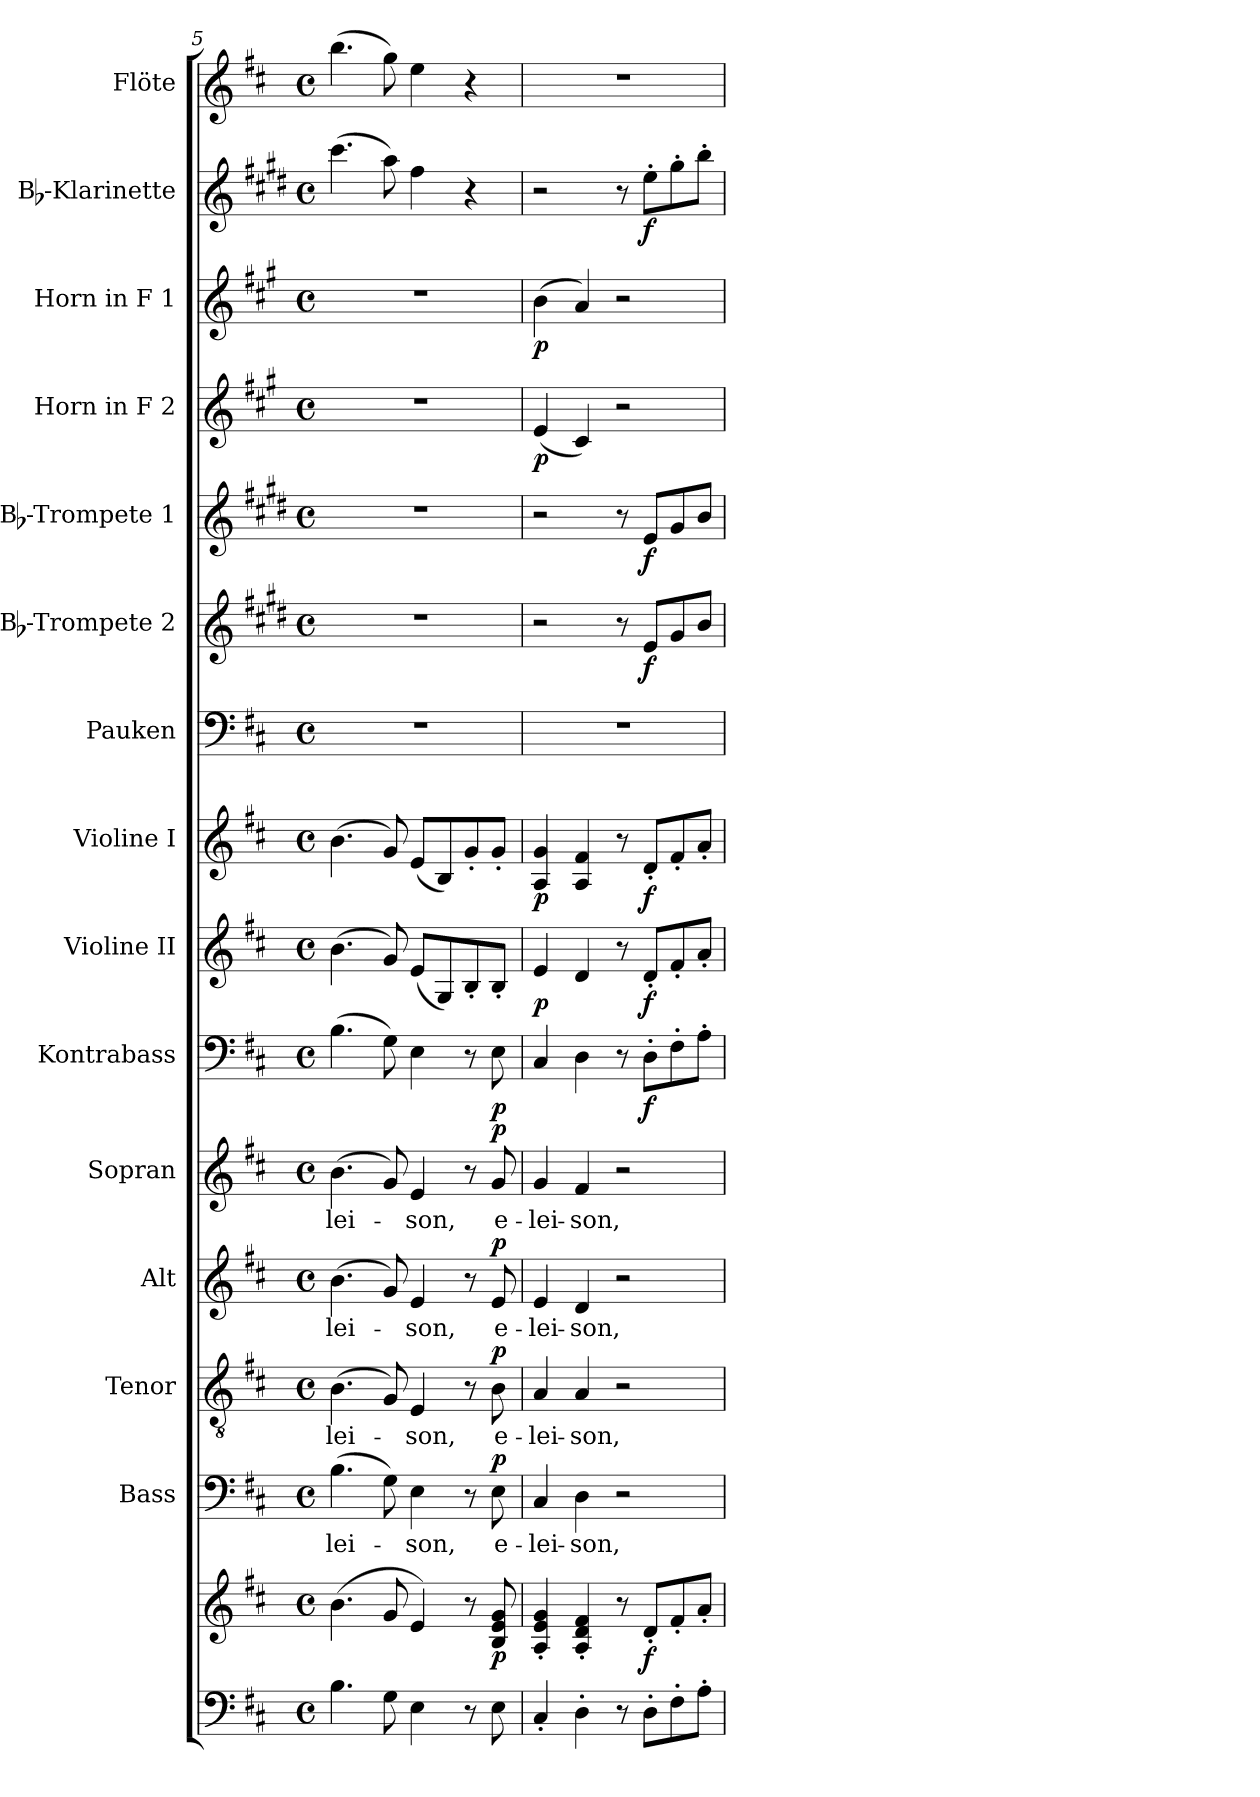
**kern	**kern	**dynam	**kern	**text	**dynam	**kern	**text	**dynam	**kern	**text	**dynam	**kern	**text	**dynam	**kern	**dynam	**kern	**dynam	**kern	**dynam	**kern	**kern	**dynam	**kern	**dynam	**kern	**dynam	**kern	**dynam	**kern	**dynam	**kern
*part15	*part15	*part15	*part14	*part14	*part14	*part13	*part13	*part13	*part12	*part12	*part12	*part11	*part11	*part11	*part10	*part10	*part9	*part9	*part8	*part8	*part7	*part6	*part6	*part5	*part5	*part4	*part4	*part3	*part3	*part2	*part2	*part1
*staff16	*staff15	*staff15/16	*staff14	*staff14	*staff14	*staff13	*staff13	*staff13	*staff12	*staff12	*staff12	*staff11	*staff11	*staff11	*staff10	*staff10	*staff9	*staff9	*staff8	*staff8	*staff7	*staff6	*staff6	*staff5	*staff5	*staff4	*staff4	*staff3	*staff3	*staff2	*staff2	*staff1
*	*	*	*I"Bass	*	*	*I"Tenor	*	*	*I"Alt	*	*	*I"Sopran	*	*	*I"Kontrabass	*	*I"Violine II	*	*I"Violine I	*	*I"Pauken	*I"Bb-Trompete 2	*	*I"Bb-Trompete 1	*	*I"Horn in F 2	*	*I"Horn in F 1	*	*I"Bb-Klarinette	*	*I"Flöte
*	*	*	*I'B.	*	*	*I'T.	*	*	*I'A.	*	*	*I'S.	*	*	*I'Kb.	*	*I'Vl. II	*	*I'Vl. I	*	*I'Pk.	*I'Bb Trp. 2	*	*I'Bb Trp. 1	*	*	*	*	*	*I'Bb Kl.	*	*I'Fl.
*clefF4	*clefG2	*	*clefF4	*	*	*clefGv2	*	*	*clefG2	*	*	*clefG2	*	*	*clefF4	*	*clefG2	*	*clefG2	*	*clefF4	*clefG2	*	*clefG2	*	*clefG2	*	*clefG2	*	*clefG2	*	*clefG2
*	*	*	*	*	*	*	*	*	*	*	*	*	*	*	*ITrd7c12	*	*	*	*	*	*	*ITrd1c2	*	*ITrd1c2	*	*ITrd4c7	*	*ITrd4c7	*	*ITrd1c2	*	*
*k[f#c#]	*k[f#c#]	*	*k[f#c#]	*	*	*k[f#c#]	*	*	*k[f#c#]	*	*	*k[f#c#]	*	*	*k[f#c#]	*	*k[f#c#]	*	*k[f#c#]	*	*k[f#c#]	*k[f#c#]	*	*k[f#c#]	*	*k[f#c#]	*	*k[f#c#]	*	*k[f#c#]	*	*k[f#c#]
*D:	*D:	*	*D:	*	*	*D:	*	*	*D:	*	*	*D:	*	*	*D:	*	*D:	*	*D:	*	*D:	*D:	*	*D:	*	*D:	*	*D:	*	*D:	*	*D:
*M4/4	*M4/4	*	*M4/4	*	*	*M4/4	*	*	*M4/4	*	*	*M4/4	*	*	*M4/4	*	*M4/4	*	*M4/4	*	*M4/4	*M4/4	*	*M4/4	*	*M4/4	*	*M4/4	*	*M4/4	*	*M4/4
*met(c)	*met(c)	*	*met(c)	*	*	*met(c)	*	*	*met(c)	*	*	*met(c)	*	*	*met(c)	*	*met(c)	*	*met(c)	*	*met(c)	*met(c)	*	*met(c)	*	*met(c)	*	*met(c)	*	*met(c)	*	*met(c)
=5	=5	=5	=5	=5	=5	=5	=5	=5	=5	=5	=5	=5	=5	=5	=5	=5	=5	=5	=5	=5	=5	=5	=5	=5	=5	=5	=5	=5	=5	=5	=5	=5
!	!	!	!	!LO:LY:b	!	!	!LO:LY:b	!	!	!LO:LY:b	!	!	!LO:LY:b	!	!	!	!	!	!	!	!	!	!	!	!	!	!	!	!	!	!	!
4.B\	(>4.b\	.	(>4.B\	-lei-	.	(>4.B\	-lei-	.	(>4.b\	-lei-	.	(>4.b\	-lei-	.	(>4.BB\	.	(>4.b\	.	(>4.b\	.	1r	1r	.	1r	.	1r	.	1r	.	(>4.bb\	.	(>4.bb\
8G\	8g/	.	8G\)	.	.	8G/)	.	.	8g/)	.	.	8g/)	.	.	8GG\)	.	8g/)	.	8g/)	.	.	.	.	.	.	.	.	.	.	8gg\)	.	8gg\)
!	!	!	!	!LO:LY:b	!	!	!LO:LY:b	!	!	!LO:LY:b	!	!	!LO:LY:b	!	!	!	!	!	!	!	!	!	!	!	!	!	!	!	!	!	!	!
4E\	4e/)	.	4E\	-son,	.	4E/	-son,	.	4e/	-son,	.	4e/	-son,	.	4EE\	.	(<8e/L	.	(<8e/L	.	.	.	.	.	.	.	.	.	.	4ee\	.	4ee\
.	.	.	.	.	.	.	.	.	.	.	.	.	.	.	.	.	8G/)	.	8B/)	.	.	.	.	.	.	.	.	.	.	.	.	.
8r	8r	.	8r	.	.	8r	.	.	8r	.	.	8r	.	.	8r	.	8B'</	.	8g'</	.	.	.	.	.	.	.	.	.	.	4r	.	4r
!	!	!LO:DY:b	!	!LO:LY:b	!LO:DY:a	!	!LO:LY:b	!LO:DY:a	!	!LO:LY:b	!LO:DY:a	!	!LO:LY:b	!LO:DY:a	!	!LO:DY:b	!	!	!	!	!	!	!	!	!	!	!	!	!	!	!	!
8E\	8B/ 8e/ 8g/	p	8E\	e-	p	8B\	e-	p	8e/	e-	p	8g/	e-	p	8EE\	p	8B'</J	.	8g'</J	.	.	.	.	.	.	.	.	.	.	.	.	.
=6	=6	=6	=6	=6	=6	=6	=6	=6	=6	=6	=6	=6	=6	=6	=6	=6	=6	=6	=6	=6	=6	=6	=6	=6	=6	=6	=6	=6	=6	=6	=6	=6
!	!	!	!	!LO:LY:b	!	!	!LO:LY:b	!	!	!LO:LY:b	!	!	!LO:LY:b	!	!	!	!	!LO:DY:b	!	!LO:DY:b	!	!	!	!	!	!	!LO:DY:b	!	!LO:DY:b	!	!	!
4C#'</	4A/'< 4e/'< 4g/'<	.	4C#/	-lei-	.	4A/	-lei-	.	4e/	-lei-	.	4g/	-lei-	.	4CC#/	.	4e/	p	4A/ 4g/	p	1r	2r	.	2r	.	(<4A/	p	(>4e\	p	2r	.	1r
!	!	!	!	!LO:LY:b	!	!	!LO:LY:b	!	!	!LO:LY:b	!	!	!LO:LY:b	!	!	!	!	!	!	!	!	!	!	!	!	!	!	!	!	!	!	!
4D'>\	4A/'< 4d/'< 4f#/'<	.	4D\	-son,	.	4A/	-son,	.	4d/	-son,	.	4f#/	-son,	.	4DD\	.	4d/	.	4A/ 4f#/	.	.	.	.	.	.	4F#/)	.	4d/)	.	.	.	.
8r	8r	.	2r	.	.	2r	.	.	2r	.	.	2r	.	.	8r	.	8r	.	8r	.	.	8r	.	8r	.	2r	.	2r	.	8r	.	.
!	!	!LO:DY:b	!	!	!	!	!	!	!	!	!	!	!	!	!	!LO:DY:b	!	!LO:DY:b	!	!LO:DY:b	!	!	!LO:DY:b	!	!LO:DY:b	!	!	!	!	!	!LO:DY:b	!
8D'>\L	8d'</L	f	.	.	.	.	.	.	.	.	.	.	.	.	8DD'>\L	f	8d'</L	f	8d'</L	f	.	8d/L	f	8d/L	f	.	.	.	.	8dd'>\L	f	.
8F#'>\	8f#'</	.	.	.	.	.	.	.	.	.	.	.	.	.	8FF#'>\	.	8f#'</	.	8f#'</	.	.	8f#/	.	8f#/	.	.	.	.	.	8ff#'>\	.	.
8A'>\J	8a'</J	.	.	.	.	.	.	.	.	.	.	.	.	.	8AA'>\J	.	8a'</J	.	8a'</J	.	.	8a/J	.	8a/J	.	.	.	.	.	8aa'>\J	.	.
=	=	=	=	=	=	=	=	=	=	=	=	=	=	=	=	=	=	=	=	=	=	=	=	=	=	=	=	=	=	=	=	=
*-	*-	*-	*-	*-	*-	*-	*-	*-	*-	*-	*-	*-	*-	*-	*-	*-	*-	*-	*-	*-	*-	*-	*-	*-	*-	*-	*-	*-	*-	*-	*-	*-
